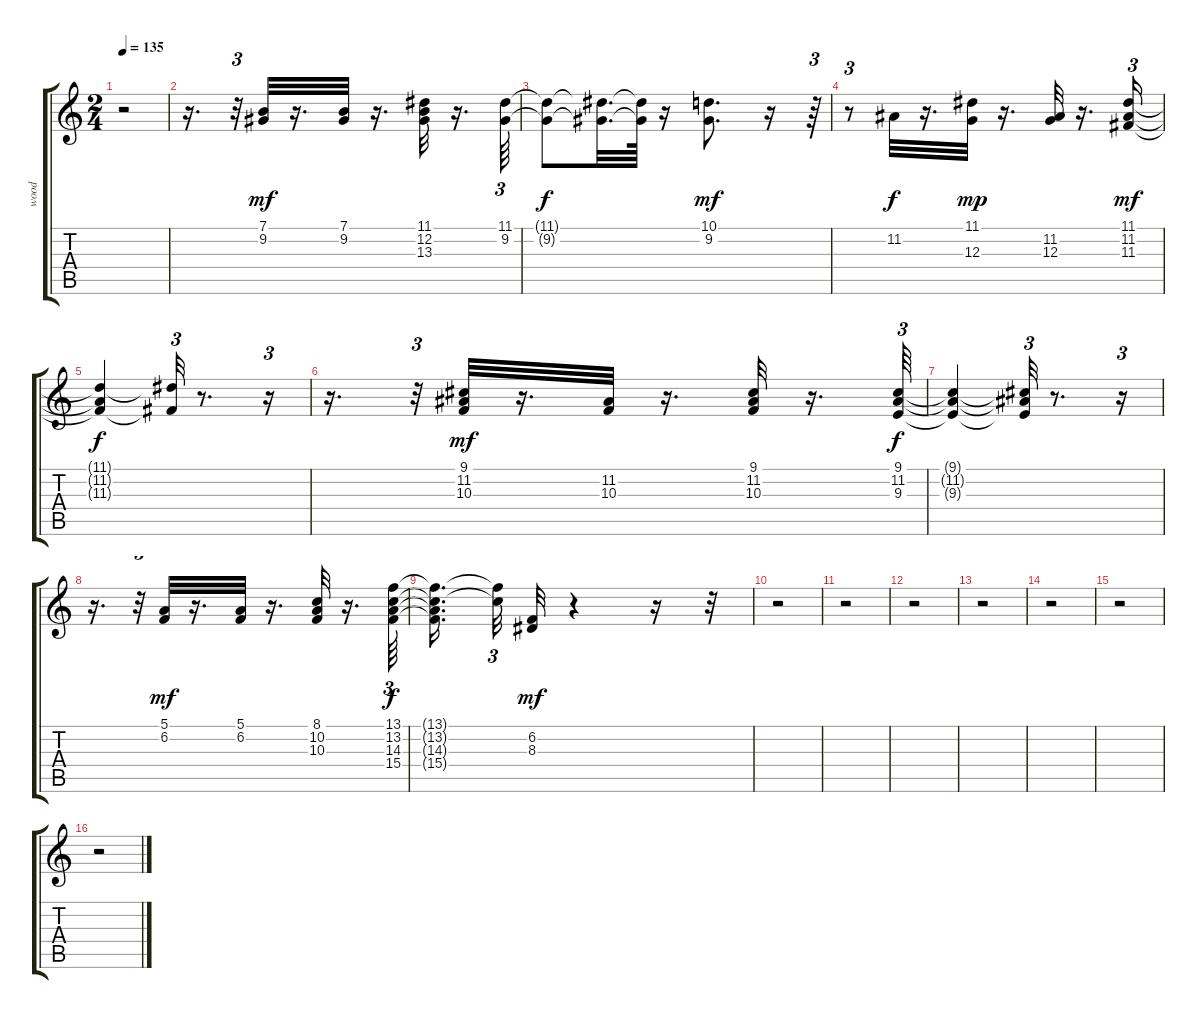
\track ("wood" "wood") {instrument oboe}
\staff {score tabs}
\tuning (E4 B3 G3 D3 A2 E2) {hide}
\ts (2 4)
\tempo 135
\clef g2
\ks c
r.2{dy mf} |
r.16{d} r.32{tu (3 2)} (7.1 9.2).32 r.16{d} (7.1 9.2).32 r.16{d} (11.1 12.2 13.3).32 r.16{d} (11.1 9.2).64{tu (3 2)} |
(11.1{t} 9.2{t}).8{dy f} (11.1{t} 9.2{t}).32{d} (11.1{t} 9.2{t}).64 r.16 (10.1 9.2).8{d dy mf} r.16 r.64{tu (3 2)} |
r.8{tu (3 2)} 11.2.32{dy f} r.16{d} (11.1 12.3).32{dy mp} r.16{d} (11.2 12.3).32 r.16{d} (11.1 11.2 11.3).16{tu (3 2) dy mf} |
(11.1{t} 11.2{t} 11.3{t}).4{dy f} (11.1{t} 11.3{t}).32{tu (3 2)} r.8{d} r.16{tu (3 2)} |
r.16{d} r.32{tu (3 2)} (9.1 11.2 10.3).32{dy mf} r.16{d} (11.2 10.3).32 r.16{d} (9.1 11.2 10.3).32 r.16{d} (9.1 11.2 9.3).64{tu (3 2) dy f} |
(9.1{t} 11.2{t} 9.3{t}).4 (9.1{t} 11.2{t} 9.3{t}).32{tu (3 2)} r.8{d} r.16{tu (3 2)} |
r.16{d} r.32{tu (3 2)} (5.1 6.2).32{dy mf} r.16{d} (5.1 6.2).32 r.16{d} (8.1 10.2 10.3).32 r.16{d} (13.1 13.2 14.3 15.4).64{tu (3 2) dy f} |
(13.1{t} 13.2{t} 14.3{t} 15.4{t}).16{d} (13.1{t} 13.2{t}).32{tu (3 2)} (6.2 8.3).32{dy mf} r.4 r.16 r.32 |
r.2 |
r.2 |
r.2 |
r.2 |
r.2 |
r.2 |
r.2
